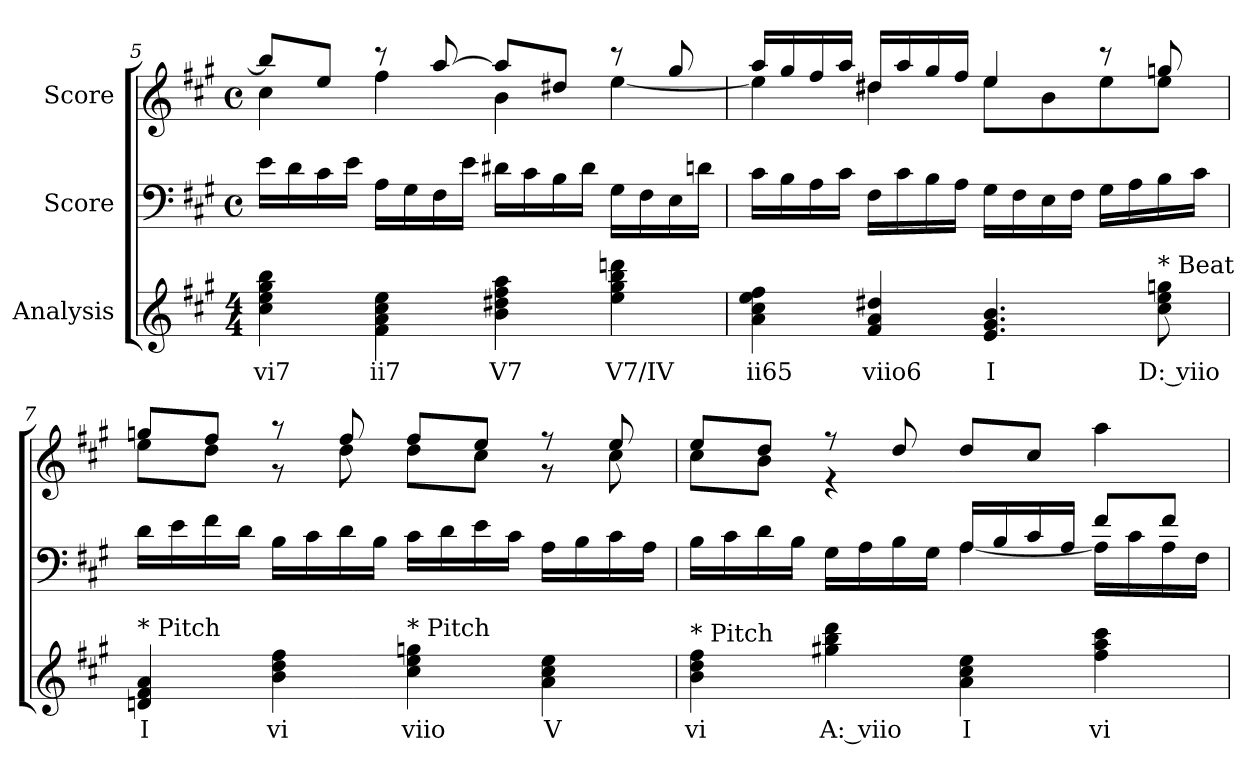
**kern	**text	**kern	**kern
*part3	*part3	*part2	*part1
*staff3	*staff3	*staff2	*staff1
*I"Analysis	*	*I"Score	*I"Score
*	*	*clefF4	*clefG2
*k[f#c#g#]	*	*k[f#c#g#]	*k[f#c#g#]
*M4/4	*	*M4/4	*M4/4
*	*	*met(c)	*met(c)
=5	=5	=5	=5
*	*	*	*^
4cc# 4ee 4gg# 4bb	vi7	16e\LL	8bb/L]	4cc#\
.	.	16d\	.	.
.	.	16c#\	8ee/J	.
.	.	16e\JJ	.	.
4f# 4a 4cc# 4ee	ii7	16A\LL	8r	4ff#\
.	.	16G#\	.	.
.	.	16F#\	[8aa/	.
.	.	16e\JJ	.	.
4b 4dd#X 4ff# 4aa	V7	16d#X\LL	8aa/L]	4b\
.	.	16c#\	.	.
.	.	16B\	8dd#X/J	.
.	.	16d#\JJ	.	.
4ee 4gg# 4bb 4dddn	V7/IV	16G#\LL	8r	[4ee\
.	.	16F#\	.	.
.	.	16E\	8gg#/	.
.	.	16dn\JJ	.	.
!!LO:LB:g=z	!!
=6	=6	=6	=6	=6
4a 4cc# 4ee 4ff#	ii65	16c#\LL	16aa/LL	4ee\]
.	.	16B\	16gg#/	.
.	.	16A\	16ff#/	.
.	.	16c#\JJ	16aa/JJ	.
4f# 4a 4dd#X	viio6	16F#\LL	16dd#X/LL	4dd#\
.	.	16c#\	16aa/	.
.	.	16B\	16gg#/	.
.	.	16A\JJ	16ff#/JJ	.
4.e 4.g# 4.b	I	16G#\LL	4ee/	8ee\L
.	.	16F#\	.	.
.	.	16E\	.	8b\
.	.	16F#\JJ	.	.
.	.	16G#\LL	8r	8ee\
.	.	16A\	.	.
!LO:TX:t=* Beat	!	!	!	!
8cc# 8ee 8ggn	D: viio	16B\	8ggn/	8ee\J
.	.	16c#\JJ	.	.
=7	=7	=7	=7	=7
!LO:TX:t=* Pitch	!	!	!	!
4dn 4f# 4a	I	16d\LL	8ggn/L	8ee\L
.	.	16e\	.	.
.	.	16f#\	8ff#/J	8dd\J
.	.	16d\JJ	.	.
4b 4dd 4ff#	vi	16B\LL	8r	8r
.	.	16c#\	.	.
.	.	16d\	8ff#/	8dd\
.	.	16B\JJ	.	.
!LO:TX:t=* Pitch	!	!	!	!
4cc# 4ee 4ggn	viio	16c#\LL	8ff#/L	8dd\L
.	.	16d\	.	.
.	.	16e\	8ee/J	8cc#\J
.	.	16c#\JJ	.	.
4a 4cc# 4ee	V	16A\LL	8r	8r
.	.	16B\	.	.
.	.	16c#\	8ee/	8cc#\
.	.	16A\JJ	.	.
=8	=8	=8	=8	=8
*	*	*^	*	*
!LO:TX:t=* Pitch	!	!	!	!	!
4b 4dd 4ff#	vi	2ryy	16B\LL	8ee/L	8cc#\L
.	.	.	16c#\	.	.
.	.	.	16d\	8dd/J	8b\J
.	.	.	16B\JJ	.	.
4gg#X 4bb 4ddd	A: viio	.	16G#\LL	8r	4r
.	.	.	16A\	.	.
.	.	.	16B\	8dd/	.
.	.	.	16G#\JJ	.	.
4a 4cc# 4ee	I	16A/LL	[4A\	8dd/L	2ryy
.	.	16B/	.	.	.
.	.	16c#/	.	8cc#/J	.
.	.	16A/JJ	.	.	.
4ff# 4aa 4ccc#	vi	8f#/L	16A\LL]	4aa\	.
.	.	.	16c#\	.	.
.	.	8f#/J	16A\	.	.
.	.	.	16F#\JJ	.	.
*	*	*v	*v	*	*
*	*	*	*v	*v
=	=	=	=
*-	*-	*-	*-
